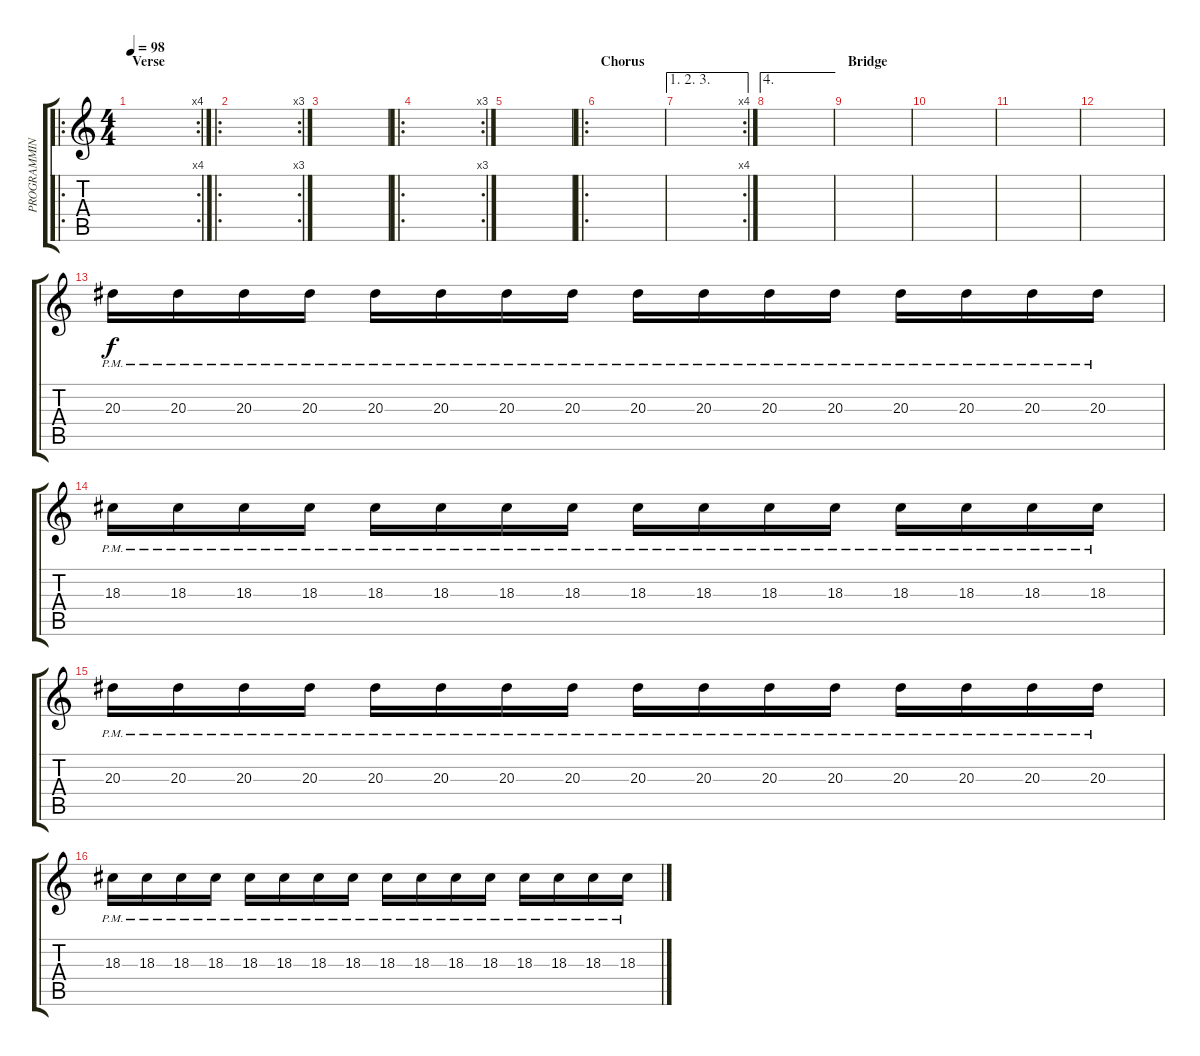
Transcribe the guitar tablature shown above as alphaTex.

\track ("PROGRAMMING 2" "PROGRAMMIN") {instrument lead6voice}
\staff {score tabs}
\tuning (E4 B3 G3 D3 A2 E2) {hide}
\ro
\rc 4
\ts (4 4)
\section ("" "Verse")
\tempo 98
\clef g2
\ks c
|
\ro
\rc 3
|
|
\ro
\rc 3
|
|
\ro
\section ("" "Chorus")
|
\ae (1 2 3)
\rc 4
|
\ae 4
|
\section ("" "Bridge")
|
|
|
|
20.3{pm}.16 20.3{pm}.16 20.3{pm}.16 20.3{pm}.16 20.3{pm}.16 20.3{pm}.16 20.3{pm}.16 20.3{pm}.16 20.3{pm}.16 20.3{pm}.16 20.3{pm}.16 20.3{pm}.16 20.3{pm}.16 20.3{pm}.16 20.3{pm}.16 20.3{pm}.16 |
18.3{pm}.16 18.3{pm}.16 18.3{pm}.16 18.3{pm}.16 18.3{pm}.16 18.3{pm}.16 18.3{pm}.16 18.3{pm}.16 18.3{pm}.16 18.3{pm}.16 18.3{pm}.16 18.3{pm}.16 18.3{pm}.16 18.3{pm}.16 18.3{pm}.16 18.3{pm}.16 |
20.3{pm}.16 20.3{pm}.16 20.3{pm}.16 20.3{pm}.16 20.3{pm}.16 20.3{pm}.16 20.3{pm}.16 20.3{pm}.16 20.3{pm}.16 20.3{pm}.16 20.3{pm}.16 20.3{pm}.16 20.3{pm}.16 20.3{pm}.16 20.3{pm}.16 20.3{pm}.16 |
18.3{pm}.16 18.3{pm}.16 18.3{pm}.16 18.3{pm}.16 18.3{pm}.16 18.3{pm}.16 18.3{pm}.16 18.3{pm}.16 18.3{pm}.16 18.3{pm}.16 18.3{pm}.16 18.3{pm}.16 18.3{pm}.16 18.3{pm}.16 18.3{pm}.16 18.3{pm}.16
